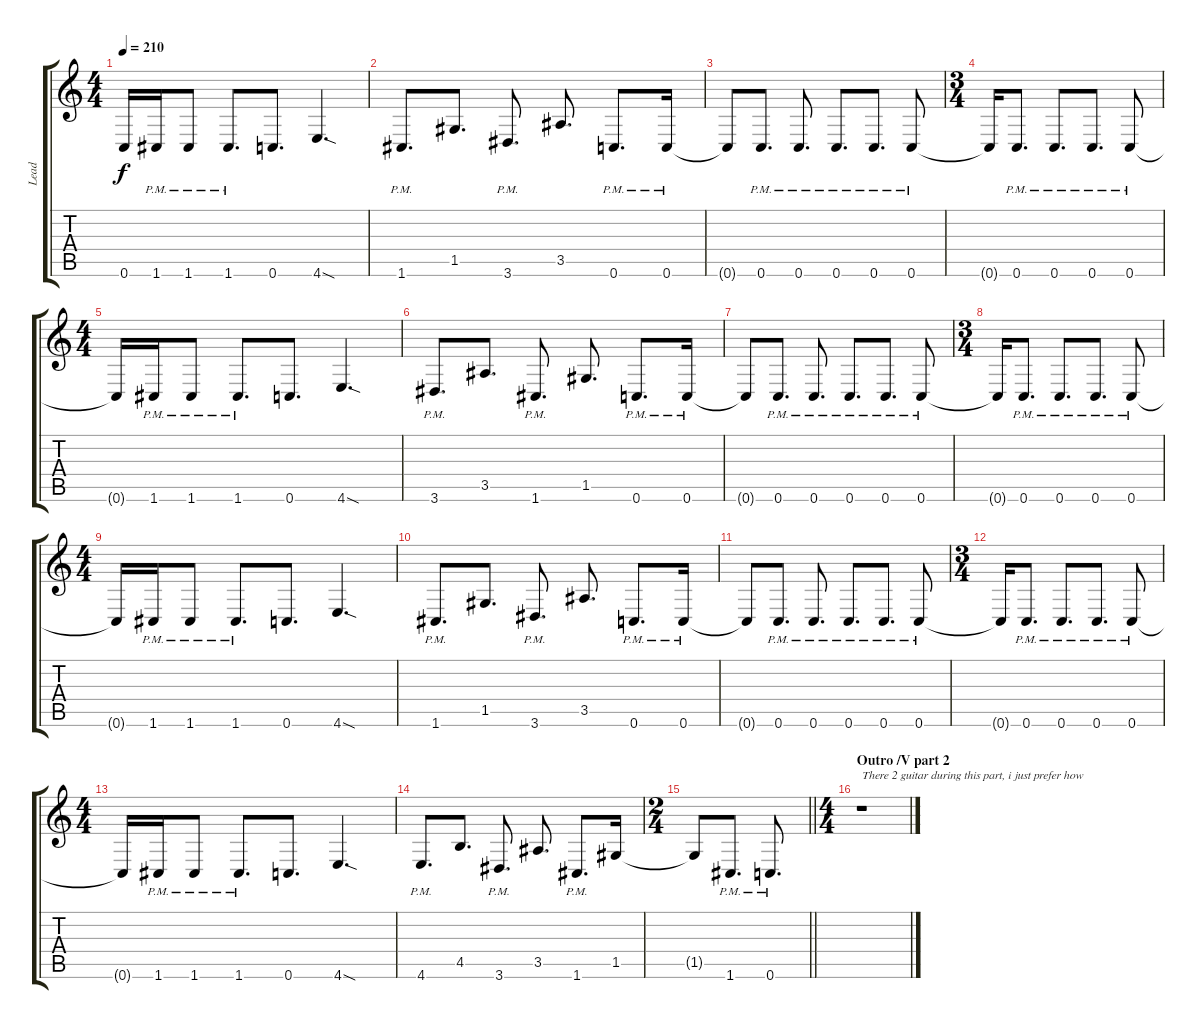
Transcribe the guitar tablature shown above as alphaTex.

\track ("Lead" "Lead") {instrument distortionguitar}
\staff {score tabs}
\tuning (D4 A3 F3 C3 G2 C2) {hide}
\ts (4 4)
\tempo 210
\clef g2
\ks c
0.6{t}.16{dy f} 1.6{pm}.16 1.6{pm}.8 1.6{pm}.8{d} 0.6.8{d} 4.6{sod}.4{d} |
1.6{pm}.8{d} 1.5.8{d} 3.6{pm}.8{d} 3.5.8{d} 0.6{pm}.8{d} 0.6{pm}.16 |
0.6{t}.8 0.6{pm}.8{d} 0.6{pm}.8{d} 0.6{pm}.8{d} 0.6{pm}.8{d} 0.6{pm}.8 |
\ts (3 4)
0.6{t}.16 0.6{pm}.8{d} 0.6{pm}.8{d} 0.6{pm}.8{d} 0.6{pm}.8 |
\ts (4 4)
0.6{t}.16 1.6{pm}.16 1.6{pm}.8 1.6{pm}.8{d} 0.6.8{d} 4.6{sod}.4{d} |
3.6{pm}.8{d} 3.5.8{d} 1.6{pm}.8{d} 1.5.8{d} 0.6{pm}.8{d} 0.6{pm}.16 |
0.6{t}.8 0.6{pm}.8{d} 0.6{pm}.8{d} 0.6{pm}.8{d} 0.6{pm}.8{d} 0.6{pm}.8 |
\ts (3 4)
0.6{t}.16 0.6{pm}.8{d} 0.6{pm}.8{d} 0.6{pm}.8{d} 0.6{pm}.8 |
\ts (4 4)
0.6{t}.16 1.6{pm}.16 1.6{pm}.8 1.6{pm}.8{d} 0.6.8{d} 4.6{sod}.4{d} |
1.6{pm}.8{d} 1.5.8{d} 3.6{pm}.8{d} 3.5.8{d} 0.6{pm}.8{d} 0.6{pm}.16 |
0.6{t}.8 0.6{pm}.8{d} 0.6{pm}.8{d} 0.6{pm}.8{d} 0.6{pm}.8{d} 0.6{pm}.8 |
\ts (3 4)
0.6{t}.16 0.6{pm}.8{d} 0.6{pm}.8{d} 0.6{pm}.8{d} 0.6{pm}.8 |
\ts (4 4)
0.6{t}.16 1.6{pm}.16 1.6{pm}.8 1.6{pm}.8{d} 0.6.8{d} 4.6{sod}.4{d} |
4.6{pm}.8{d} 4.5.8{d} 3.6{pm}.8{d} 3.5.8{d} 1.6{pm}.8{d} 1.5.16 |
\ts (2 4)
\barLineRight lightlight
1.5{t}.8 1.6{pm}.8{d} 0.6{pm}.8{d} |
\ts (4 4)
\section ("" "Outro /V part 2")
r.1{txt "There 2 guitar during this part, i just prefer how"}
